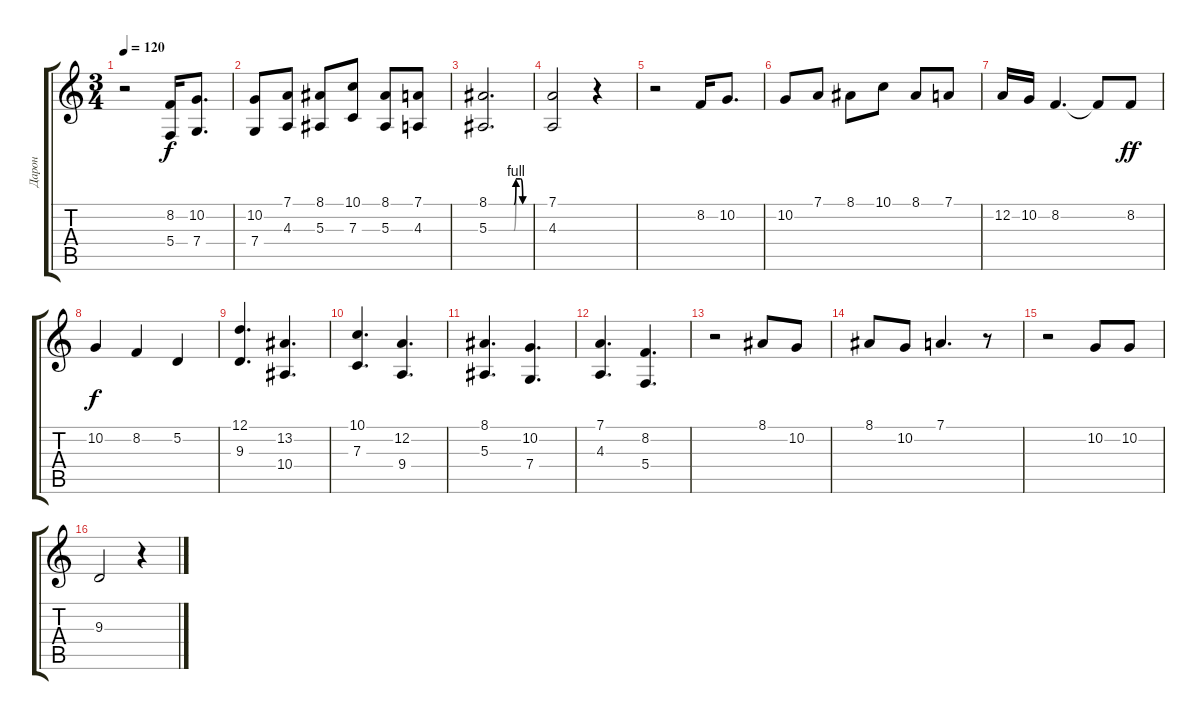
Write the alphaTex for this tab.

\track ("Дарон" "Дарон") {instrument flute}
\staff {score tabs}
\tuning (D4 A3 F3 C3 G2 D2) {hide}
\ts (3 4)
\tempo 120
\clef g2
\ks c
r.2{dy f} (8.2 5.4).16 (10.2 7.4).8{d} |
(10.2 7.4).8 (7.1 4.3).8 (8.1 5.3).8 (10.1 7.3).8 (8.1 5.3).8 (7.1 4.3).8 |
(8.1{be (custom 0 0 37 0 40 4 47 4 50 0 60 0)} 5.3{be (custom 0 0 37 0 40 4 47 4 50 0 60 0)}).2{d} |
(7.1 4.3).2 r.4 |
r.2 8.2.16 10.2.8{d} |
10.2.8 7.1.8 8.1.8 10.1.8 8.1.8 7.1.8 |
12.2.16 10.2.16 8.2.4{d} 8.2{t}.8 8.2.8{dy ff} |
10.2.4{dy f} 8.2.4 5.2.4 |
(12.1 9.3).4{d} (13.2 10.4).4{d} |
(10.1 7.3).4{d} (12.2 9.4).4{d} |
(8.1 5.3).4{d} (10.2 7.4).4{d} |
(7.1 4.3).4{d} (8.2 5.4).4{d} |
r.2 8.1.8 10.2.8 |
8.1.8 10.2.8 7.1.4{d} r.8 |
r.2 10.2.8 10.2.8 |
9.3.2 r.4
